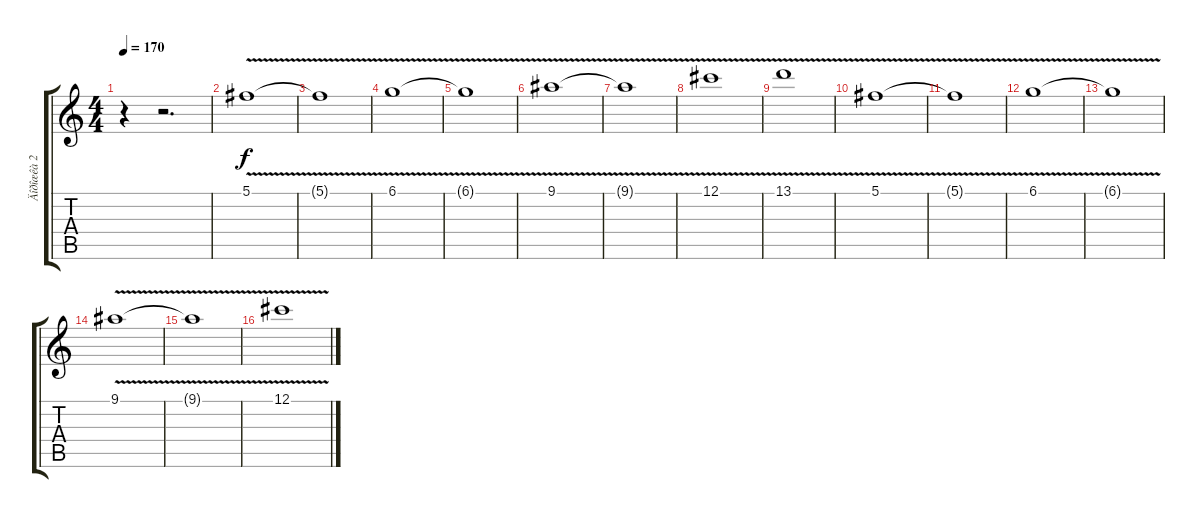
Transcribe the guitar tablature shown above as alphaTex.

\track ("Äîðîæêà 2" "Äîðîæêà 2") {instrument distortionguitar}
\staff {score tabs}
\tuning (Db4 Ab3 E3 B2 Gb2 B1) {hide}
\ts (4 4)
\tempo 170
\clef g2
\ks c
r.4{dy f instrument distortionguitar} r.2{d} |
5.1{v}.1{volume 7} |
5.1{v t}.1 |
6.1{v}.1 |
6.1{v t}.1 |
9.1{v}.1 |
9.1{v t}.1 |
12.1{v}.1 |
13.1{v}.1 |
5.1{v}.1{volume 8} |
5.1{v t}.1 |
6.1{v}.1 |
6.1{v t}.1 |
9.1{v}.1 |
9.1{v t}.1 |
12.1{v}.1
